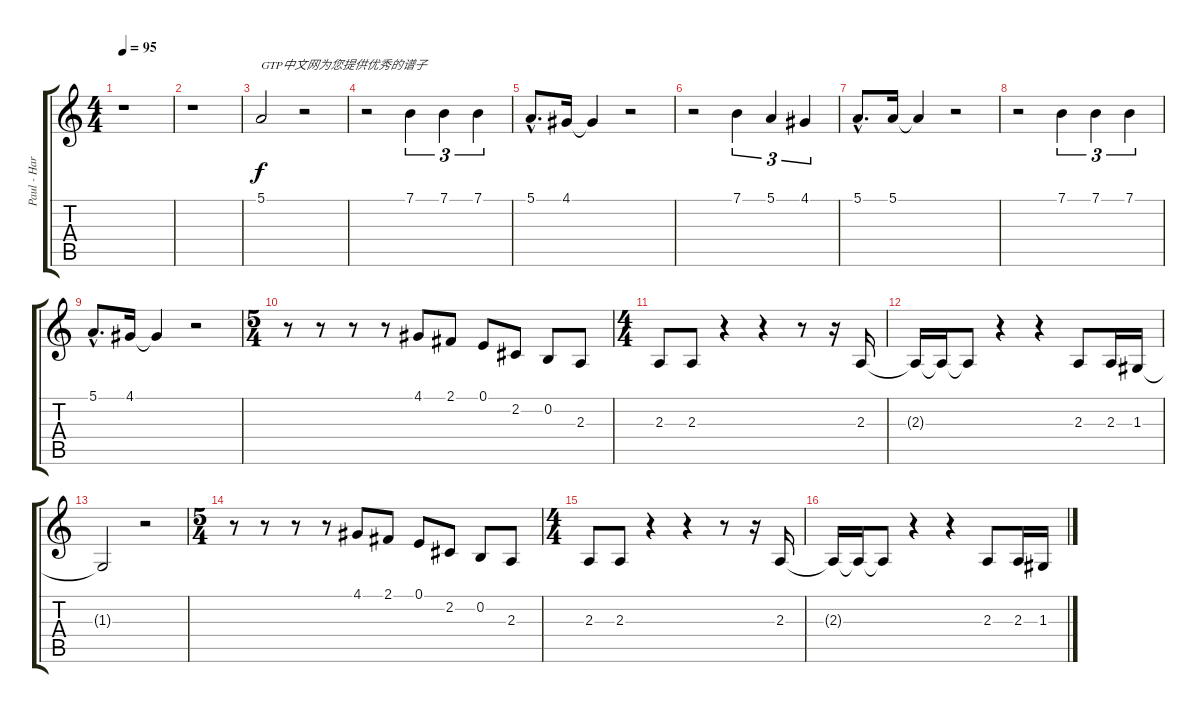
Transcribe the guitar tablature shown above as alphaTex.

\track ("Paul - Harmony" "Paul - Har") {instrument brightacousticpiano}
\staff {score tabs}
\tuning (E4 B3 G3 D3 A2 E2) {hide}
\ts (4 4)
\tempo 95
\clef g2
\ks c
r.1{dy f instrument brightacousticpiano} |
r.1 |
5.1.2{txt "GTP中文网为您提供优秀的谱子"} r.2 |
r.2 7.1.4{tu (3 2)} 7.1.4{tu (3 2)} 7.1.4{tu (3 2)} |
5.1{hac}.8{d} 4.1.16 4.1{t}.4 r.2 |
r.2 7.1.4{tu (3 2)} 5.1.4{tu (3 2)} 4.1.4{tu (3 2)} |
5.1{hac}.8{d} 5.1.16 5.1{t}.4 r.2 |
r.2 7.1.4{tu (3 2)} 7.1.4{tu (3 2)} 7.1.4{tu (3 2)} |
5.1{hac}.8{d} 4.1.16 4.1{t}.4 r.2 |
\ts (5 4)
r.8 r.8 r.8 r.8 4.1.8 2.1.8 0.1.8 2.2.8 0.2.8 2.3.8 |
\ts (4 4)
2.3.8 2.3.8 r.4 r.4 r.8 r.16 2.3.16 |
2.3{t}.16 2.3{t}.16 2.3{t}.8 r.4 r.4 2.3.8 2.3.16 1.3.16 |
1.3{t}.2 r.2 |
\ts (5 4)
r.8 r.8 r.8 r.8 4.1.8 2.1.8 0.1.8 2.2.8 0.2.8 2.3.8 |
\ts (4 4)
2.3.8 2.3.8 r.4 r.4 r.8 r.16 2.3.16 |
2.3{t}.16 2.3{t}.16 2.3{t}.8 r.4 r.4 2.3.8 2.3.16 1.3.16
